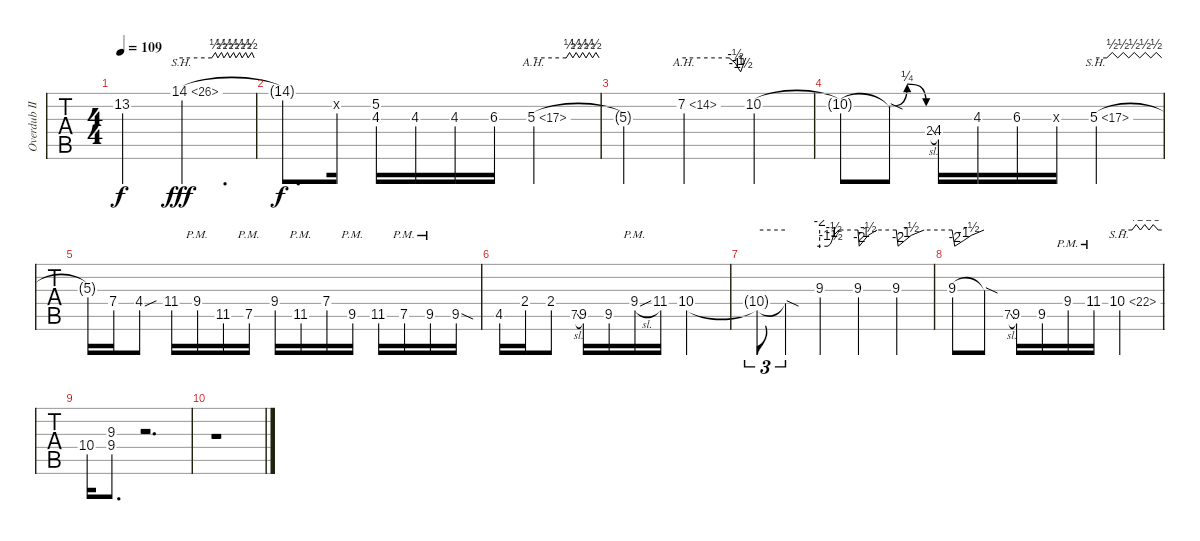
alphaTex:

\track ("Overdub III" "Overdub II") {instrument distortionguitar}
\staff {tabs}
\tuning (E4 B3 G3 D3 A2 E2) {hide}
\ts (4 4)
\tempo 109
\clef g2
\ks f#minor
13.2{t}.4{dy f} 14.1{sh 12}.2{d tbe (custom default 0 0 25 0 28 2 30 0 33 2 35 0 38 2 40 0 43 2 45 0 48 2 50 0 53 2 55 0 58 2 60 0) dy fff} |
14.1{t}.8{d dy f} 0.2{x}.16 (5.2 4.3).16 4.3.16 4.3.16 6.3.16 5.3{ah 12}.2{tbe (custom default 0 0 30 0 33 2 36 0 39 2 42 0 45 2 48 0 51 2 54 0 57 2 60 0)} |
5.3{t}.4 7.2{ah 7}.2{tbe (custom default 0 0 44 0 50 -2 53 -4 55 -6 60 0)} 10.2{be (custom 0 0 46 0 53 1 60 0)}.4 |
10.2{t}.8 10.2{sod t}.8 2.4{sl}.8{gr onbeat} 4.4.16 4.3.16 6.3.16 6.3{x}.16 5.3{sh 12}.2{tbe (custom default 0 0 10 0 15 2 20 0 25 2 30 0 35 2 40 0 45 2 50 0 55 2 60 0)} |
5.3{t}.16 7.4.16 4.4{sou}.8 11.4.16 9.4{pm}.16 11.5.16 7.5{pm}.16 9.4.16 11.5{pm}.16 7.4.16 9.5{pm}.16 11.5.16 7.5{pm}.16 9.5{pm}.16 9.5{sod}.16 |
4.5.16 2.4.16 2.4.8 7.5{sl}.8{gr onbeat} 9.5.16 9.5.16 9.4{sl pm}.16 11.4.16 10.4.2 |
10.4{t}.8{tu (3 2) tbe (hold default 0 0 60 0)} 10.4{sod t}.4{tu (3 2)} 9.3.4{tbe (custom default 0 -8 13 -8 17 -6 19 -4 22 -2 30 0 60 0)} 9.3.4{tbe (custom default 0 0 2 -8 9 -4 16 -2 30 0 60 0)} 9.3.4{tbe (custom default 0 0 2 -8 9 -4 16 -2 30 0 60 0)} |
9.3.8{tbe (custom default 0 0 5 -8 21 -4 36 -2 60 0)} 9.3{sod t}.8 7.5{sl}.8{gr onbeat} 9.5.16 9.5.16 9.4{pm}.16 11.4{pm}.16 10.4{sh 12}.2{tbe (custom default 0 0 18 0 24 2 30 0 36 2 42 0 48 2 55 0 60 0)} |
10.4.16 (9.3 9.4).8{d} r.2{d} |
r.1
